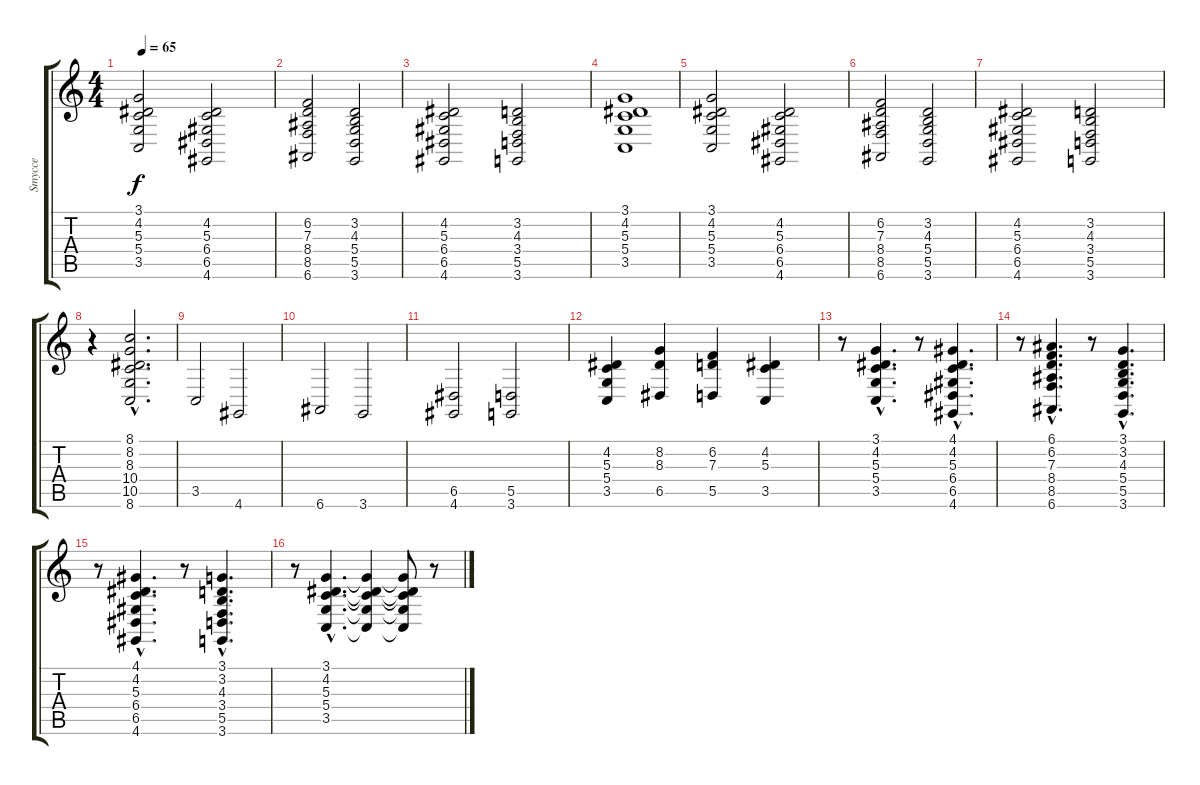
\track ("Smycce" "Smycce") {instrument stringensemble2}
\staff {score tabs}
\tuning (E4 B3 G3 D3 A2 E2) {hide}
\ts (4 4)
\tempo 65
\clef g2
\ks c
(3.1 4.2 5.3 5.4 3.5).2{dy f volume 5} (4.2 5.3 6.4 6.5 4.6).2 |
(6.2 7.3 8.4 8.5 6.6).2 (3.2 4.3 5.4 5.5 3.6).2 |
(4.2 5.3 6.4 6.5 4.6).2 (3.2 4.3 3.4 5.5 3.6).2 |
(3.1 4.2 5.3 5.4 3.5).1 |
(3.1 4.2 5.3 5.4 3.5).2 (4.2 5.3 6.4 6.5 4.6).2 |
(6.2 7.3 8.4 8.5 6.6).2 (3.2 4.3 5.4 5.5 3.6).2 |
(4.2 5.3 6.4 6.5 4.6).2 (3.2 4.3 3.4 5.5 3.6).2 |
r.4{volume 8} (8.1{hac} 8.2{hac} 8.3{hac} 10.4{hac} 10.5{hac} 8.6{hac}).2{d} |
3.5.2{volume 5} 4.6.2 |
6.6.2 3.6.2 |
(6.5 4.6).2 (5.5 3.6).2 |
(4.2 5.3 5.4 3.5).4 (8.2 8.3 6.5).4 (6.2 7.3 5.5).4 (4.2 5.3 3.5).4 |
r.8 (3.1{hac} 4.2{hac} 5.3{hac} 5.4{hac} 3.5{hac}).4{d} r.8 (4.1{hac} 4.2{hac} 5.3{hac} 6.4{hac} 6.5{hac} 4.6{hac}).4{d} |
r.8 (6.1{hac} 6.2{hac} 7.3{hac} 8.4{hac} 8.5{hac} 6.6{hac}).4{d} r.8 (3.1{hac} 3.2{hac} 4.3{hac} 5.4{hac} 5.5{hac} 3.6{hac}).4{d} |
r.8 (4.1{hac} 4.2{hac} 5.3{hac} 6.4{hac} 6.5{hac} 4.6{hac}).4{d} r.8 (3.1{hac} 3.2{hac} 4.3{hac} 3.4{hac} 5.5{hac} 3.6{hac}).4{d} |
r.8 (3.1{hac} 4.2{hac} 5.3{hac} 5.4{hac} 3.5{hac}).4{d} (3.1{t} 4.2{t} 5.3{t} 5.4{t} 3.5{t}).4 (3.1{t} 4.2{t} 5.3{t} 5.4{t} 3.5{t}).8 r.8
